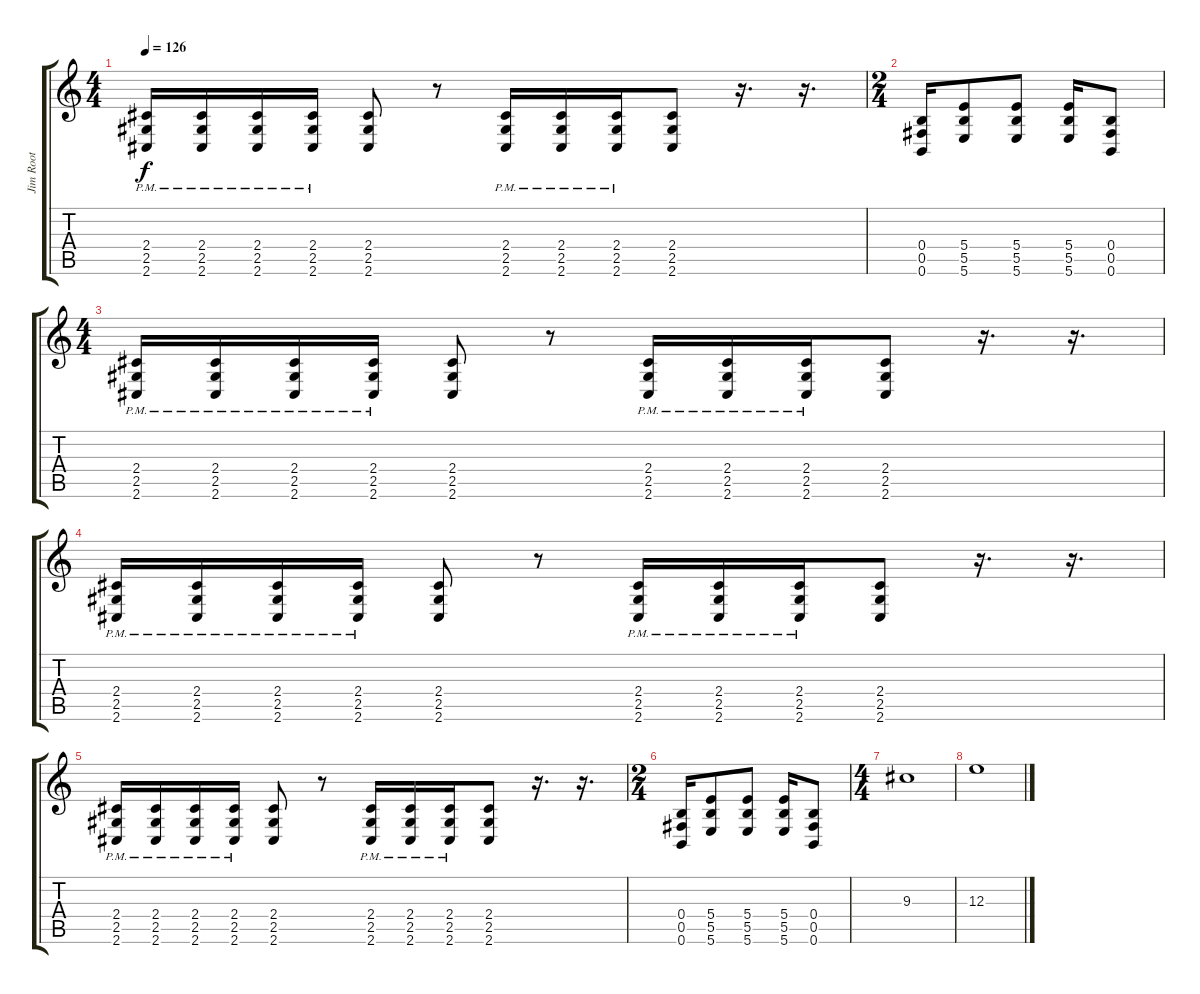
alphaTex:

\track ("Jim Root" "Jim Root") {instrument distortionguitar}
\staff {score tabs}
\tuning (Db4 Ab3 E3 B2 Gb2 B1) {hide}
\ts (4 4)
\tempo 126
\clef g2
\ks c
(2.4{pm} 2.5{pm} 2.6{pm}).16{dy f} (2.4{pm} 2.5{pm} 2.6{pm}).16 (2.4{pm} 2.5{pm} 2.6{pm}).16 (2.4{pm} 2.5{pm} 2.6{pm}).16 (2.4 2.5 2.6).8 r.8 (2.4{pm} 2.5{pm} 2.6{pm}).16 (2.4{pm} 2.5{pm} 2.6{pm}).16 (2.4{pm} 2.5{pm} 2.6{pm}).16 (2.4 2.5 2.6).8 r.16{d} r.16{d} |
\ts (2 4)
(0.4 0.5 0.6).16 (5.4 5.5 5.6).8 (5.4 5.5 5.6).8 (5.4 5.5 5.6).16 (0.4 0.5 0.6).8 |
\ts (4 4)
(2.4{pm} 2.5{pm} 2.6{pm}).16 (2.4{pm} 2.5{pm} 2.6{pm}).16 (2.4{pm} 2.5{pm} 2.6{pm}).16 (2.4{pm} 2.5{pm} 2.6{pm}).16 (2.4 2.5 2.6).8 r.8 (2.4{pm} 2.5{pm} 2.6{pm}).16 (2.4{pm} 2.5{pm} 2.6{pm}).16 (2.4{pm} 2.5{pm} 2.6{pm}).16 (2.4 2.5 2.6).8 r.16{d} r.16{d} |
(2.4{pm} 2.5{pm} 2.6{pm}).16 (2.4{pm} 2.5{pm} 2.6{pm}).16 (2.4{pm} 2.5{pm} 2.6{pm}).16 (2.4{pm} 2.5{pm} 2.6{pm}).16 (2.4 2.5 2.6).8 r.8 (2.4{pm} 2.5{pm} 2.6{pm}).16 (2.4{pm} 2.5{pm} 2.6{pm}).16 (2.4{pm} 2.5{pm} 2.6{pm}).16 (2.4 2.5 2.6).8 r.16{d} r.16{d} |
(2.4{pm} 2.5{pm} 2.6{pm}).16 (2.4{pm} 2.5{pm} 2.6{pm}).16 (2.4{pm} 2.5{pm} 2.6{pm}).16 (2.4{pm} 2.5{pm} 2.6{pm}).16 (2.4 2.5 2.6).8 r.8 (2.4{pm} 2.5{pm} 2.6{pm}).16 (2.4{pm} 2.5{pm} 2.6{pm}).16 (2.4{pm} 2.5{pm} 2.6{pm}).16 (2.4 2.5 2.6).8 r.16{d} r.16{d} |
\ts (2 4)
(0.4 0.5 0.6).16 (5.4 5.5 5.6).8 (5.4 5.5 5.6).8 (5.4 5.5 5.6).16 (0.4 0.5 0.6).8 |
\ts (4 4)
9.3.1 |
12.3.1
